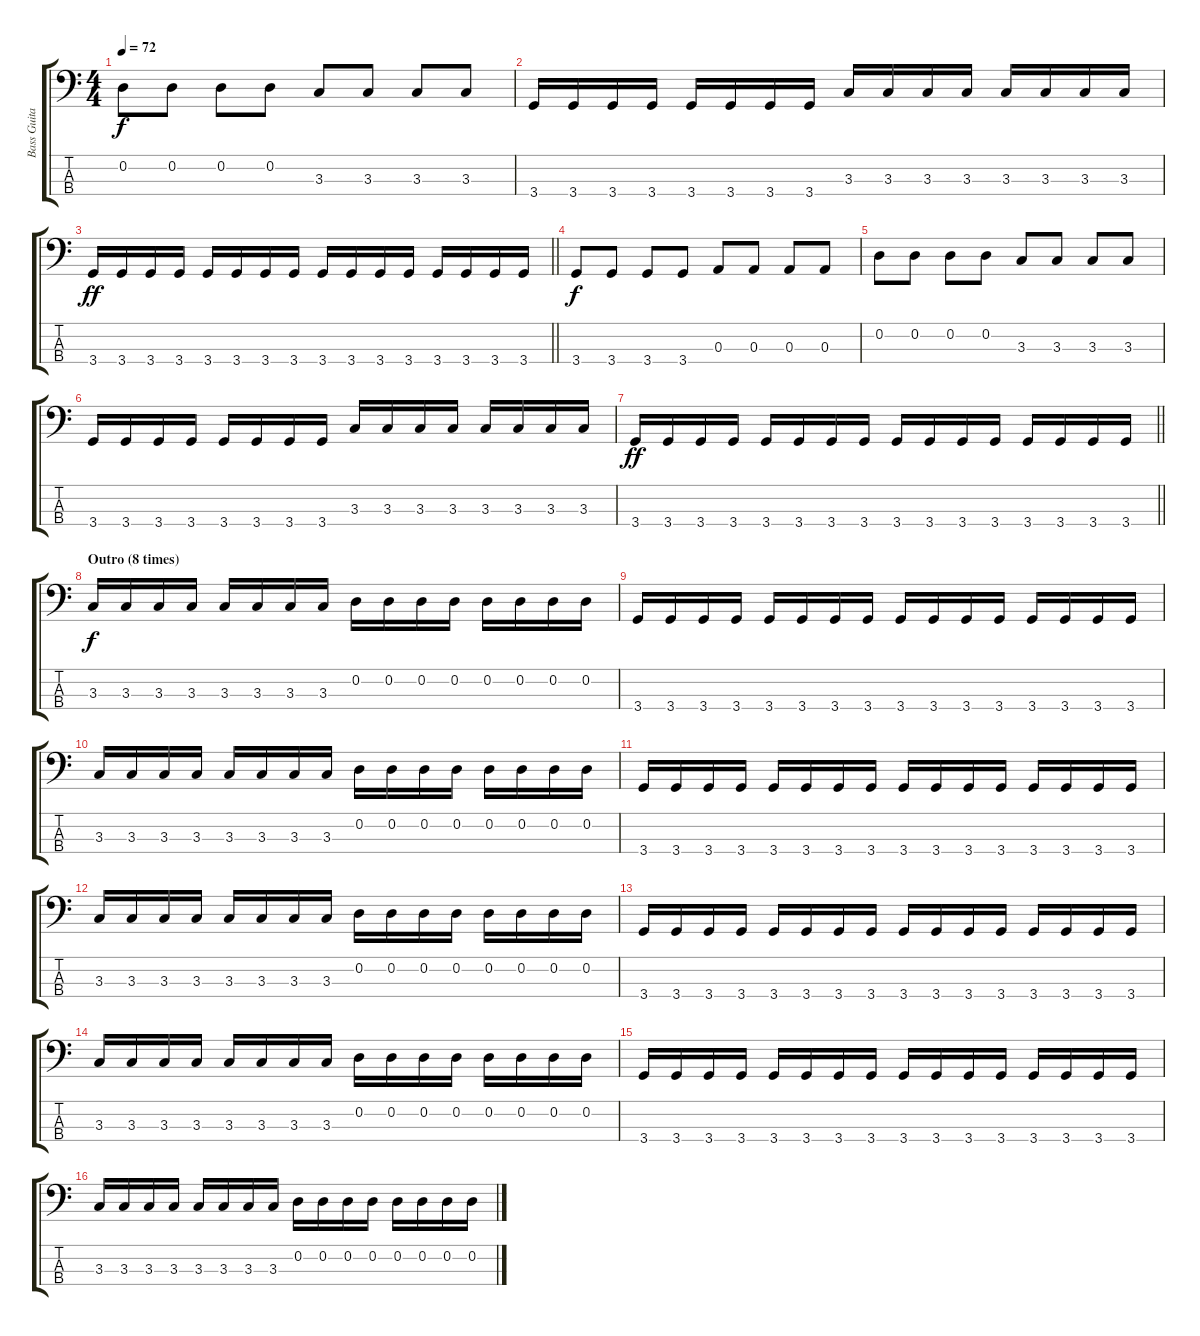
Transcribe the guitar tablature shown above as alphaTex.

\track ("Bass Guitar" "Bass Guita") {instrument electricbassfinger}
\staff {score tabs}
\tuning (G2 D2 A1 E1) {hide}
\ts (4 4)
\tempo 72
\clef f4
\ks c
0.2.8{dy f} 0.2.8 0.2.8 0.2.8 3.3.8 3.3.8 3.3.8 3.3.8 |
3.4.16 3.4.16 3.4.16 3.4.16 3.4.16 3.4.16 3.4.16 3.4.16 3.3.16 3.3.16 3.3.16 3.3.16 3.3.16 3.3.16 3.3.16 3.3.16 |
\barLineRight lightlight
3.4.16{dy ff} 3.4.16 3.4.16 3.4.16 3.4.16 3.4.16 3.4.16 3.4.16 3.4.16 3.4.16 3.4.16 3.4.16 3.4.16 3.4.16 3.4.16 3.4.16 |
3.4.8{dy f} 3.4.8 3.4.8 3.4.8 0.3.8 0.3.8 0.3.8 0.3.8 |
0.2.8 0.2.8 0.2.8 0.2.8 3.3.8 3.3.8 3.3.8 3.3.8 |
3.4.16 3.4.16 3.4.16 3.4.16 3.4.16 3.4.16 3.4.16 3.4.16 3.3.16 3.3.16 3.3.16 3.3.16 3.3.16 3.3.16 3.3.16 3.3.16 |
\barLineRight lightlight
3.4.16{dy ff} 3.4.16 3.4.16 3.4.16 3.4.16 3.4.16 3.4.16 3.4.16 3.4.16 3.4.16 3.4.16 3.4.16 3.4.16 3.4.16 3.4.16 3.4.16 |
\section ("" "Outro (8 times)")
3.3.16{dy f} 3.3.16 3.3.16 3.3.16 3.3.16 3.3.16 3.3.16 3.3.16 0.2.16 0.2.16 0.2.16 0.2.16 0.2.16 0.2.16 0.2.16 0.2.16 |
3.4.16 3.4.16 3.4.16 3.4.16 3.4.16 3.4.16 3.4.16 3.4.16 3.4.16 3.4.16 3.4.16 3.4.16 3.4.16 3.4.16 3.4.16 3.4.16 |
3.3.16 3.3.16 3.3.16 3.3.16 3.3.16 3.3.16 3.3.16 3.3.16 0.2.16 0.2.16 0.2.16 0.2.16 0.2.16 0.2.16 0.2.16 0.2.16 |
3.4.16 3.4.16 3.4.16 3.4.16 3.4.16 3.4.16 3.4.16 3.4.16 3.4.16 3.4.16 3.4.16 3.4.16 3.4.16 3.4.16 3.4.16 3.4.16 |
3.3.16 3.3.16 3.3.16 3.3.16 3.3.16 3.3.16 3.3.16 3.3.16 0.2.16 0.2.16 0.2.16 0.2.16 0.2.16 0.2.16 0.2.16 0.2.16 |
3.4.16 3.4.16 3.4.16 3.4.16 3.4.16 3.4.16 3.4.16 3.4.16 3.4.16 3.4.16 3.4.16 3.4.16 3.4.16 3.4.16 3.4.16 3.4.16 |
3.3.16 3.3.16 3.3.16 3.3.16 3.3.16 3.3.16 3.3.16 3.3.16 0.2.16 0.2.16 0.2.16 0.2.16 0.2.16 0.2.16 0.2.16 0.2.16 |
3.4.16 3.4.16 3.4.16 3.4.16 3.4.16 3.4.16 3.4.16 3.4.16 3.4.16 3.4.16 3.4.16 3.4.16 3.4.16 3.4.16 3.4.16 3.4.16 |
3.3.16 3.3.16 3.3.16 3.3.16 3.3.16 3.3.16 3.3.16 3.3.16 0.2.16 0.2.16 0.2.16 0.2.16 0.2.16 0.2.16 0.2.16 0.2.16
